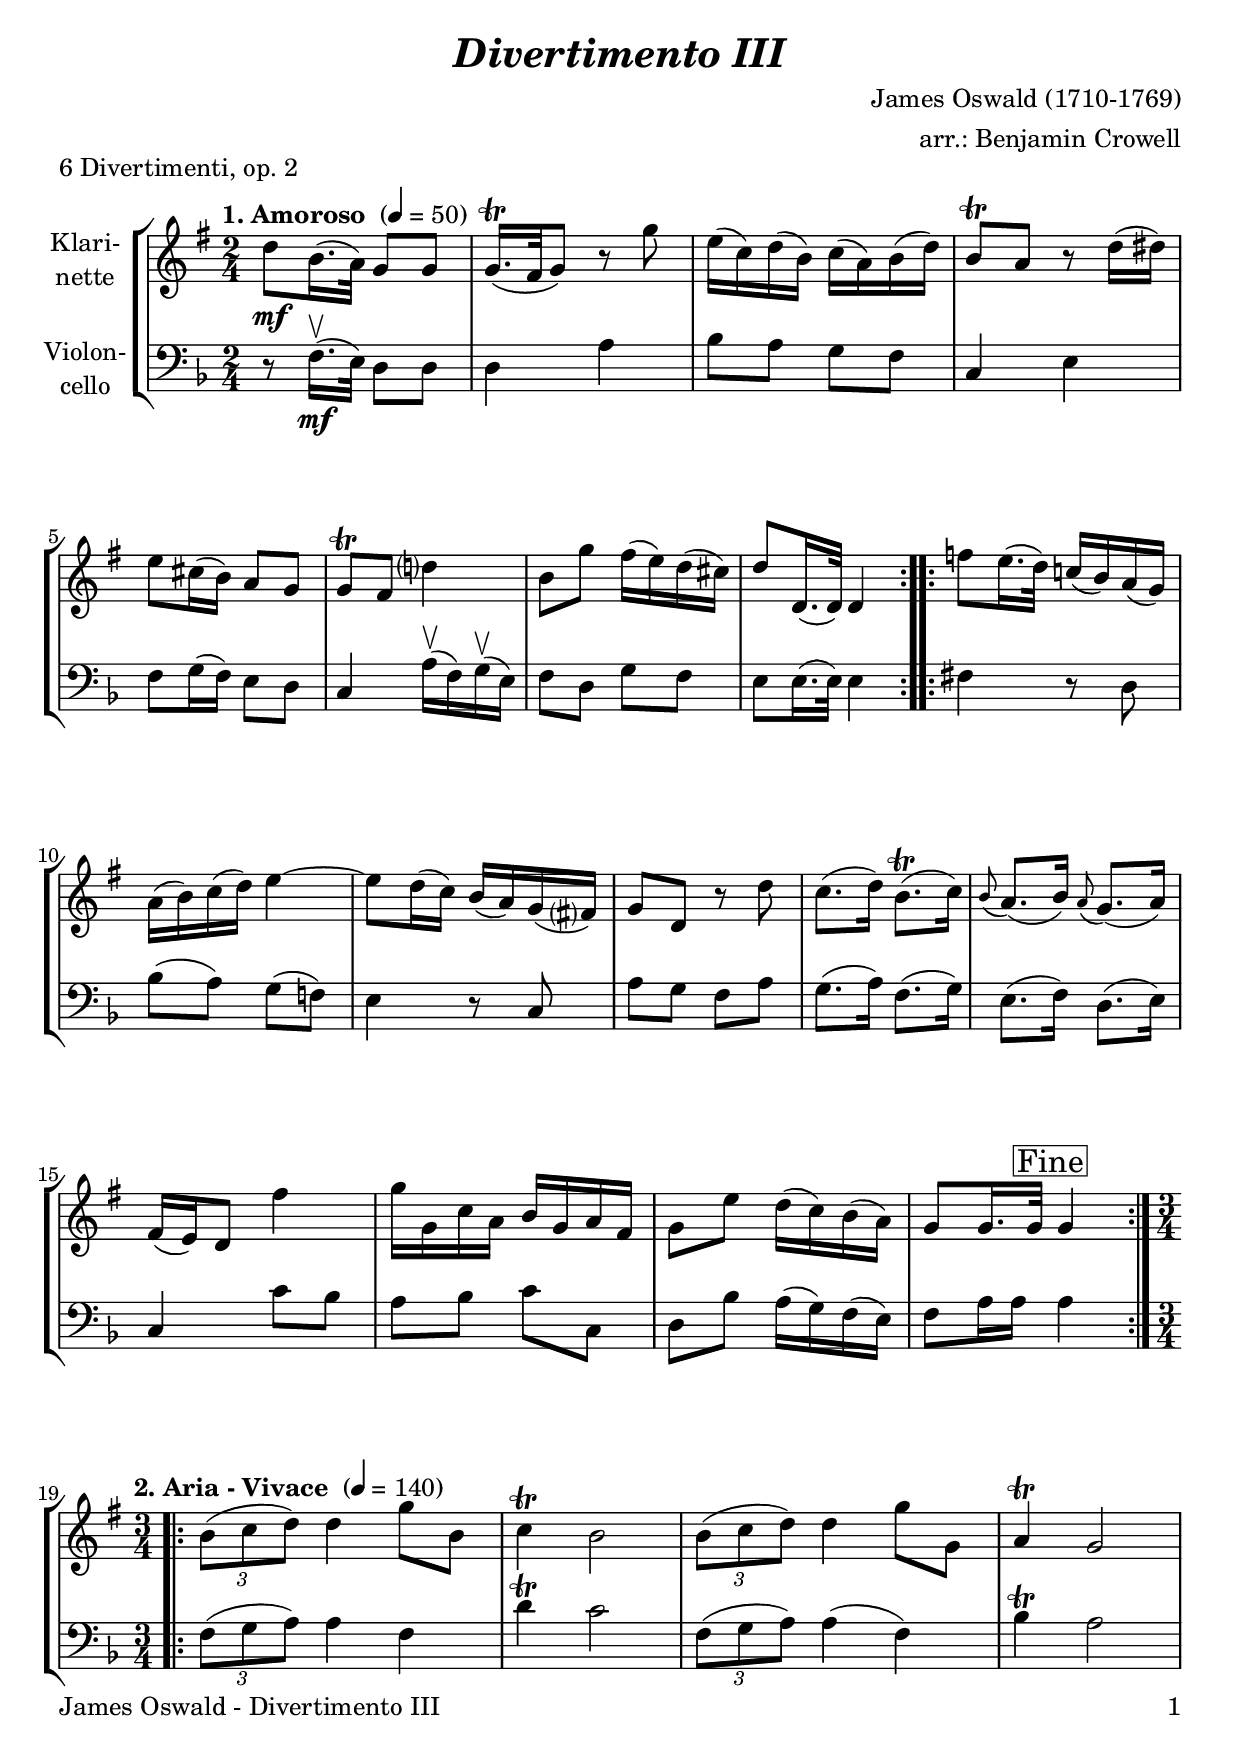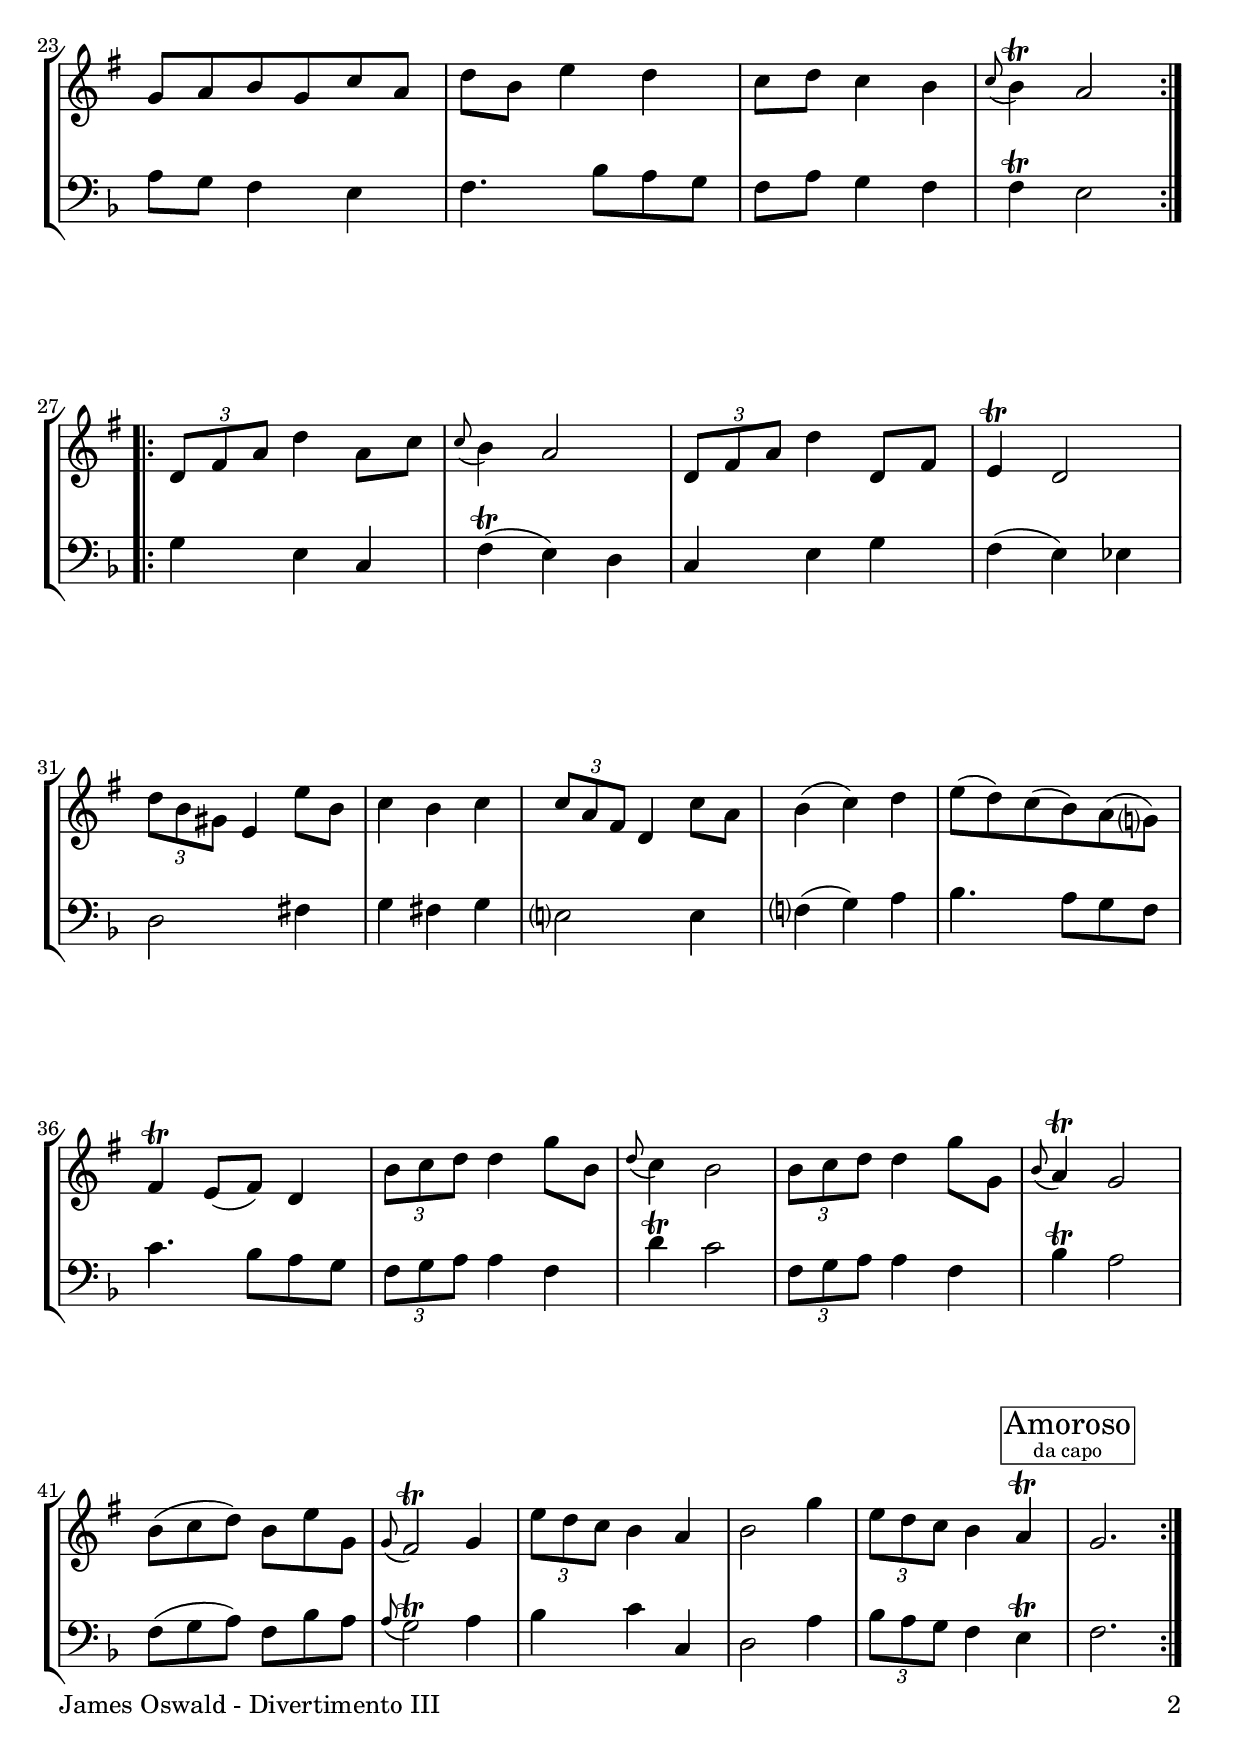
\version "2.18.2"
\include "deutsch.ly"
  
#(set-global-staff-size 22)

\header {
  title     = \markup \bold \italic "Divertimento III"
  composer  = "James Oswald (1710-1769)"
  arranger  = "arr.: Benjamin Crowell"
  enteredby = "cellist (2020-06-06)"
  piece     = "6 Divertimenti, op. 2"
}

voiceconsts = {
  \key g \major
  \time 2/4
  \clef "treble"
%  \numericTimeSignature
  \compressFullBarRests
  % Set default beaming for all staves
%  \set Timing.beamExceptions = #'()
%  \set Timing.baseMoment     = #(ly:make-moment 1 4)
%  \set Timing.beatStructure  = #'(1 1 1)
}

micl = "clarinet"
mifl = "flute"
miob = "oboe"
mifh = "french horn"
misx = "tenor sax"
mist = "string ensemble 1"
%miba = "cello"
miba = "bassoon"

introa = {        \tempo "1. Amoroso "       4=50 }
introb = { \break \tempo "2. Aria - Vivace " 4=140 \time 3/4 }

daca = \mark \markup \box \center-column { "Amoroso" \tiny "da capo" }
fine = \mark \markup \box "Fine"

va = \relative c'' {
  \voiceconsts

  \introa
  \repeat volta 2 {
    d8\mf h16.( a32) g8 g
    g16.(\trill fis32 g8) r g'
    e16( c) d( h) c( a) h( d)
    h8\trill a r d16( dis)

    e8 cis16( h) a8 g
    g\trill fis d'?4
    h8 g' fis16( e) d( cis)
    d8 d,16.( d32) d4
  }

  \repeat volta 2 {
    f'8 e16.( d32) c!16( h) a( g)
    a( h) c( d) e4~
    e8 d16( c) h( a) g( fis?)
    g8 d r d'

    c8.( d16) h8.(\trill c16)
    \appoggiatura h8 a8.( h16) \appoggiatura a8 g8.( a16)
    fis( e) d8 fis'4
    g16 g, c a h g a fis
    g8 e' d16( c) h( a)

    g8 g16. g32 \fine g4
  }

  \introb
  \repeat volta 2 {
    \tuplet 3/2 4 { h8( c d) } d4 g8 h,
    c4\trill h2
    \tuplet 3/2 4 { h8( c d) } d4 g8 g,

    a4\trill g2
    g8 a h g c a
    d h e4 d
    c8 d c4 h

    \appoggiatura c8 h4\trill a2
  }

  \repeat volta 2 {
    \tuplet 3/2 4 { d,8 fis a } d4 a8 c
    \appoggiatura c8 h4 a2
    \tuplet 3/2 4 { d,8 fis a } d4 d,8 fis

    e4\trill d2
    \tuplet 3/2 4 { d'8 h gis } e4 e'8 h
    c4 h c
    \tuplet 3/2 4 { c8 a fis } d4 c'8 a

    h4( c) d
    e8( d) c( h) a( g?)
    fis4\trill e8( fis) d4
    \tuplet 3/2 4 { h'8 c d } d4 g8 h,

    \appoggiatura d c4 h2
    \tuplet 3/2 4 { h8 c d } d4 g8 g,
    \appoggiatura h a4\trill g2
    h8( c d) h[ e g,]

    \appoggiatura g fis2\trill g4
    \tuplet 3/2 4 { e'8 d c } h4 a
    h2 g'4
    \tuplet 3/2 4 { e8 d c } h4 a\trill
    \daca g2.
  }
}

vb = \relative c' {
  \voiceconsts
  \clef "bass"
  
  \introa
  \repeat volta 2 {
    r8 g16.(\upbow\mf fis32) e8 e
    e4 h'
    c8 h a g
    d4 fis

    g8 a16( g) fis8 e
    d4 h'16(\upbow g) a(\upbow fis)
    g8 e a g
    fis fis16.( fis32) fis4
  }

  \repeat volta 2 {
    gis r8 e
    c'( h) a( g!)
    fis4 r8 d
    h' a g h

    a8.( h16) g8.( a16)
    fis8.( g16) e8.( fis16)
    d4 d'8 c
    h c d d,
    e c' h16( a) g( fis)

    g8 h16 h \fine h4
  }

  \introb
  \repeat volta 2 {
    \tuplet 3/2 4 { g8( a h) } h4 g
    e'4\trill d2
    \tuplet 3/2 4 { g,8( a h) }  h4( g)

    c\trill h2
    h8 a g4 fis
    g4. c8 h a
    g h a4 g

    g\trill fis2
  }

  \repeat volta 2 {
    a4 fis d
    g(\trill fis) e
    d fis a

    g( fis) f
    e2 gis4
    a gis a
    fis?2 fis4

    g?( a) h
    c4. h8 a g
    d'4. c8 h a
    \tuplet 3/2 4 { g a h } h4 g

    e'\trill d2
    \tuplet 3/2 4 { g,8 a h } h4 g
    c\trill h2
    g8( a h) g[ c h]

    \appoggiatura h a2\trill h4
    c d d,
    e2 h'4
    \tuplet 3/2 4 { c8 h a } g4 fis\trill
    \daca g2.
  }
}


music = \new StaffGroup <<
      \new Staff {
	\set Staff.midiInstrument = \micl
	\set Staff.instrumentName = \markup \center-column { "Klari-" "nette" }
	\transpose g g { \va }
      }

      \new Staff {
	\set Staff.midiInstrument = \miba
	\set Staff.instrumentName = \markup \center-column { "Violon-" "cello" }
	\transpose g f { \vb }
      }
>>

\book {
   \paper {
    print-page-number = ##t
    print-first-page-number = ##t
    ragged-last-bottom = ##f
    oddHeaderMarkup = \markup \null
    evenHeaderMarkup = \markup \null
    oddFooterMarkup = \markup {
      \fill-line {
        \on-the-fly #print-page-number-check-first
        "James Oswald - Divertimento III" \fromproperty #'page:page-number-string
      }
    }
    evenFooterMarkup = \oddFooterMarkup
  } \score {
    \music
    \layout {}
  }

  \score {
    \unfoldRepeats \music

    \midi {
      \context {
        \Score
      }
    }
  }
}